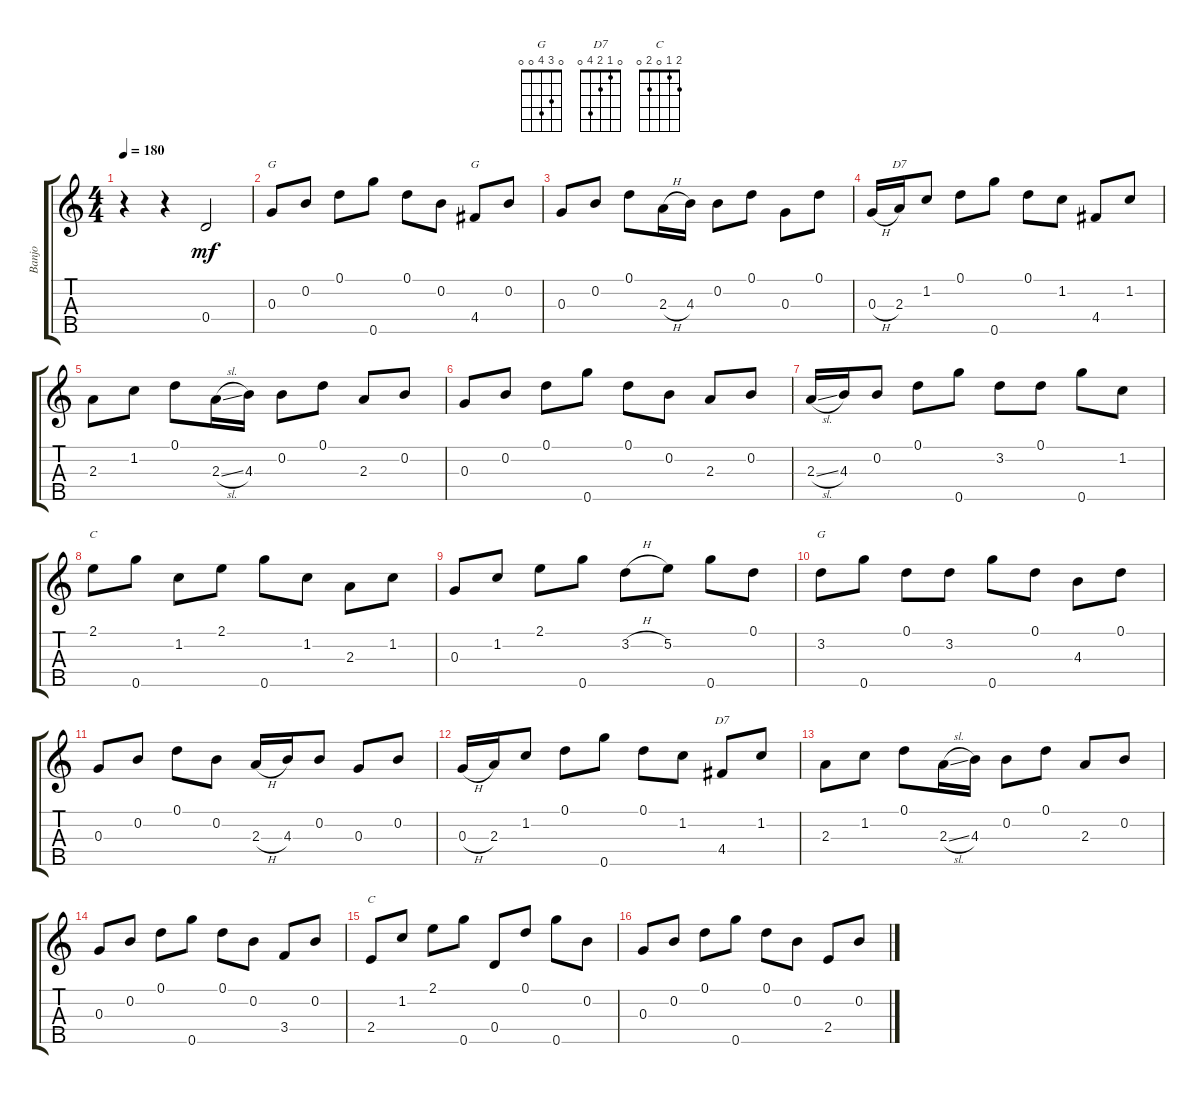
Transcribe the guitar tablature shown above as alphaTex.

\track ("Banjo" "Banjo") {instrument banjo}
\staff {score tabs}
\tuning (D4 B3 G3 D3 G4) {hide}
\displaytranspose 12
\chord ("G" 0 0 0 0 0)
\chord ("G" 0 0 0 4 0)
\chord ("D7" 0 1 2 0 0)
\chord ("C" 2 1 0 x 0)
\chord ("G" 0 3 4 0 0)
\chord ("D7" 0 1 2 4 0)
\chord ("C" 2 1 0 2 0)
\ts (4 4)
\tempo 180
\clef g2
\ks c
r.4{dy mf instrument banjo} r.4 0.4.2 |
0.3.8{ch "G"} 0.2.8 0.1.8 0.5.8 0.1.8 0.2.8 4.4.8{ch "G"} 0.2.8 |
0.3.8 0.2.8 0.1.8 2.3{h}.16 4.3.16 0.2.8 0.1.8 0.3.8 0.1.8 |
0.3{h}.16 2.3.16{ch "D7"} 1.2.8 0.1.8 0.5.8 0.1.8 1.2.8 4.4.8 1.2.8 |
2.3.8 1.2.8 0.1.8 2.3{sl}.16 4.3.16 0.2.8 0.1.8 2.3.8 0.2.8 |
0.3.8 0.2.8 0.1.8 0.5.8 0.1.8 0.2.8 2.3.8 0.2.8 |
2.3{sl}.16 4.3.16 0.2.8 0.1.8 0.5.8 3.2.8 0.1.8 0.5.8 1.2.8 |
2.1.8{ch "C"} 0.5.8 1.2.8 2.1.8 0.5.8 1.2.8 2.3.8 1.2.8 |
0.3.8 1.2.8 2.1.8 0.5.8 3.2{h}.8 5.2.8 0.5.8 0.1.8 |
3.2.8{ch "G"} 0.5.8 0.1.8 3.2.8 0.5.8 0.1.8 4.3.8 0.1.8 |
0.3.8 0.2.8 0.1.8 0.2.8 2.3{h}.16 4.3.16 0.2.8 0.3.8 0.2.8 |
0.3{h}.16 2.3.16 1.2.8 0.1.8 0.5.8 0.1.8 1.2.8 4.4.8{ch "D7"} 1.2.8 |
2.3.8 1.2.8 0.1.8 2.3{sl}.16 4.3.16 0.2.8 0.1.8 2.3.8 0.2.8 |
0.3.8 0.2.8 0.1.8 0.5.8 0.1.8 0.2.8 3.4.8 0.2.8 |
2.4.8{ch "C"} 1.2.8 2.1.8 0.5.8 0.4.8 0.1.8 0.5.8 0.2.8 |
0.3.8 0.2.8 0.1.8 0.5.8 0.1.8 0.2.8 2.4.8 0.2.8
